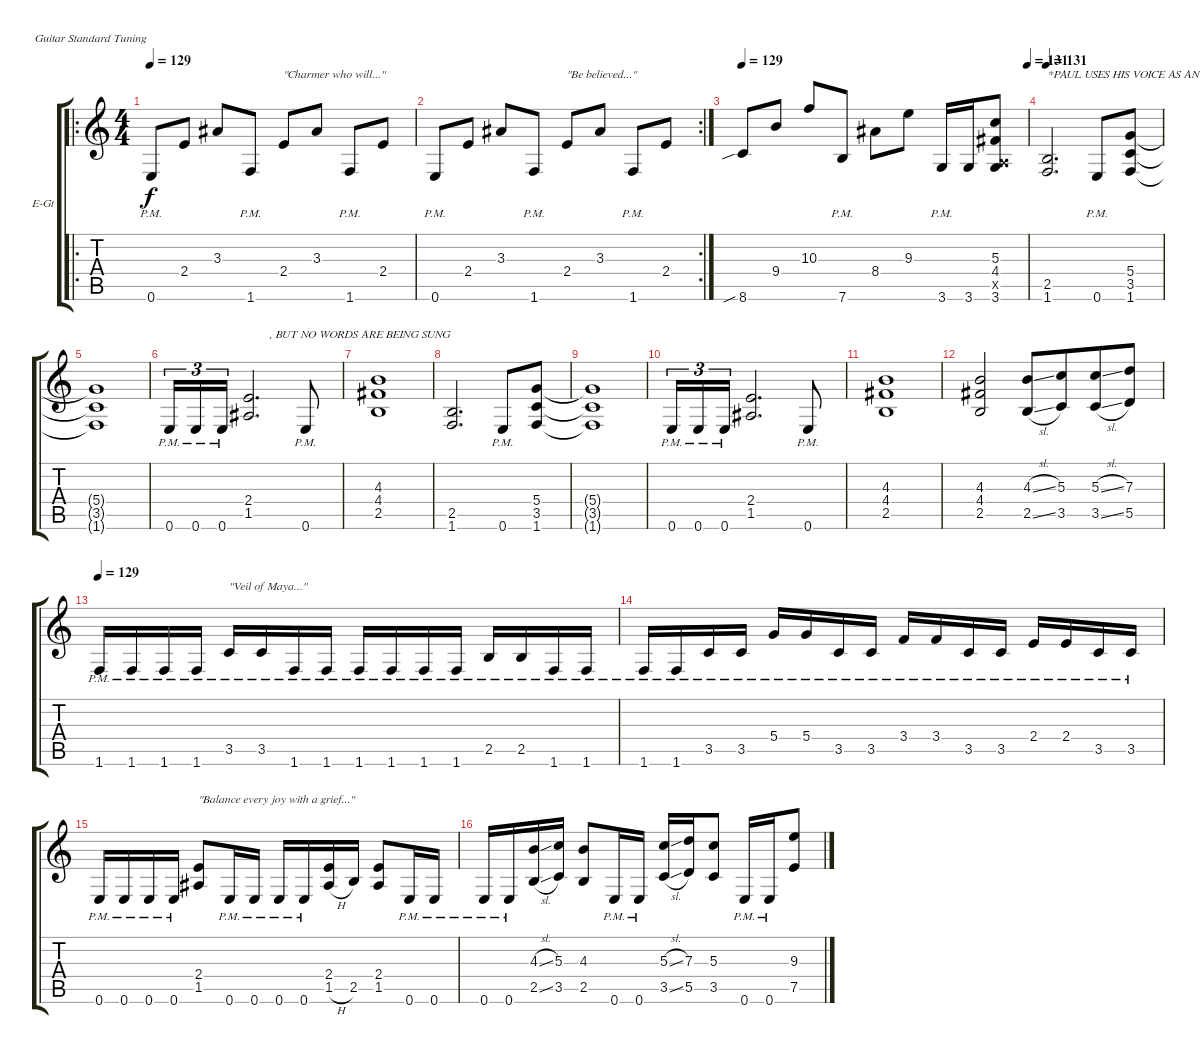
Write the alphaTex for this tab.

\bracketExtendMode groupsimilarinstruments
\firstSystemTrackNameOrientation horizontal
\otherSystemsTrackNameOrientation horizontal
\track ("Gtr. I - Paul Masvidal (Distortion)" "E-Gt") {instrument distortionguitar}
\staff {score tabs}
\tuning (E4 B3 G3 D3 A2 E2)
\ro
\ts (4 4)
\tempo 129
\clef g2
\ks c
0.6{pm}.8{dy f} 2.4.8 3.3.8 1.6{pm}.8 2.4.8{txt "\"Charmer who will...\""} 3.3.8 1.6{pm}.8 2.4.8 |
\rc 2
0.6{pm}.8 2.4.8 3.3.8 1.6{pm}.8 2.4.8{txt "\"Be believed...\""} 3.3.8 1.6{pm}.8 2.4.8 |
\tempo 129
\tempo (131 1)
8.6{sib}.8 9.4.8 10.3.8 7.6{pm}.8 8.4.8 9.3.8 3.6{pm}.16 3.6.16 (5.3 4.4 0.5{x} 3.6).8 |
\tempo 131
(2.5 1.6).2{d txt "*PAUL USES HIS VOICE AS AN INSTRUMENT HERE"} 0.6{pm}.8 (5.4 3.5 1.6).8 |
(5.4{t} 3.5{t} 1.6{t}).1 |
0.6{pm}.16{tu (3 2)} 0.6{pm}.16{tu (3 2)} 0.6{pm}.16{tu (3 2)} (2.4 1.5).2{d txt "       , BUT NO WORDS ARE BEING SUNG"} 0.6{pm}.8 |
(4.3 4.4 2.5).1 |
(2.5 1.6).2{d} 0.6{pm}.8 (5.4 3.5 1.6).8 |
(5.4{t} 3.5{t} 1.6{t}).1 |
0.6{pm}.16{tu (3 2)} 0.6{pm}.16{tu (3 2)} 0.6{pm}.16{tu (3 2)} (2.4 1.5).2{d} 0.6{pm}.8 |
(4.3 4.4 2.5).1 |
\beaming (8 8)
(4.3 4.4 2.5).2 (4.3{sl} 2.5{sl}).8 (5.3 3.5).8 (5.3{sl} 3.5{sl}).8 (7.3 5.5).8 |
\beaming (8 2 2 2 2)
\tempo 129
1.6{pm}.16 1.6{pm}.16 1.6{pm}.16 1.6{pm}.16 3.5{pm}.16{txt "\"Veil of Maya...\""} 3.5{pm}.16 1.6{pm}.16 1.6{pm}.16 1.6{pm}.16 1.6{pm}.16 1.6{pm}.16 1.6{pm}.16 2.5{pm}.16 2.5{pm}.16 1.6{pm}.16 1.6{pm}.16 |
1.6{pm}.16 1.6{pm}.16 3.5{pm}.16 3.5{pm}.16 5.4{pm}.16 5.4{pm}.16 3.5{pm}.16 3.5{pm}.16 3.4{pm}.16 3.4{pm}.16 3.5{pm}.16 3.5{pm}.16 2.4{pm}.16 2.4{pm}.16 3.5{pm}.16 3.5{pm}.16 |
0.6{pm}.16 0.6{pm}.16 0.6{pm}.16 0.6{pm}.16 (2.4 1.5).8{txt "\"Balance every joy with a grief...\""} 0.6{pm}.16 0.6{pm}.16 0.6{pm}.16 0.6{pm}.16 (2.4 1.5{h}).16 2.5.16 (2.4 1.5).8 0.6{pm}.16 0.6{pm}.16 |
0.6{pm}.16 0.6{pm}.16 (4.3{sl} 2.5{sl}).16 (5.3 3.5).16 (4.3 2.5).8 0.6{pm}.16 0.6{pm}.16 (5.3{sl} 3.5{sl}).16 (7.3 5.5).16 (5.3 3.5).8 0.6{pm}.16 0.6{pm}.16 (9.3 7.5).8
